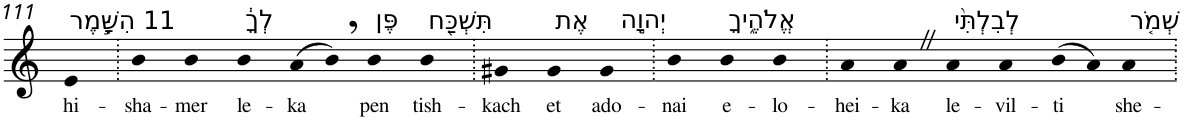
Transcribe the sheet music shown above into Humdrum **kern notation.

**kern	**text
*part1	*part1
*staff1	*staff1
*I"Piano	*
*I'Pno	*
!!LO:PB:g=z
*clefG2	*
*k[]	*
=111	=111
!LO:TX:a:t=11 הִשָּׁ֣מֶר	!
!	!LO:LY:b
4e	hi-
=112.	=112.
!	!LO:LY:b
4b	-sha-
!	!LO:LY:b
4b	-mer
!LO:TX:a:t=לְךָ֔	!
!	!LO:LY:b
4b	le-
!	!LO:LY:b
(8a	-ka
8b,)	.
!LO:TX:a:t=פֶּן	!
!	!LO:LY:b
4b	pen
!LO:TX:a:t=תִּשְׁכַּ֖ח	!
!	!LO:LY:b
4b	tish-
=113.	=113.
!	!LO:LY:b
4g#X	-kach
!LO:TX:a:t=אֶת	!
!	!LO:LY:b
4g#	et
!LO:TX:a:t=יְהוָ֣ה	!
!	!LO:LY:b
4g#	ado-
=114.	=114.
!	!LO:LY:b
4b	-nai
!LO:TX:a:t=אֱלֹהֶ֑יךָ	!
!	!LO:LY:b
4b	e-
!	!LO:LY:b
4b	-lo-
=115.	=115.
!	!LO:LY:b
4a	-hei-
!	!LO:LY:b
4aZ	-ka
!LO:TX:a:t=לְבִלְתִּ֨י	!
!	!LO:LY:b
4a	le-
!	!LO:LY:b
4a	-vil-
!	!LO:LY:b
(8b	-ti
8a)	.
!LO:TX:a:t=שְׁמֹ֤ר	!
!	!LO:LY:b
4a	she-
=.	=.
*-	*-
